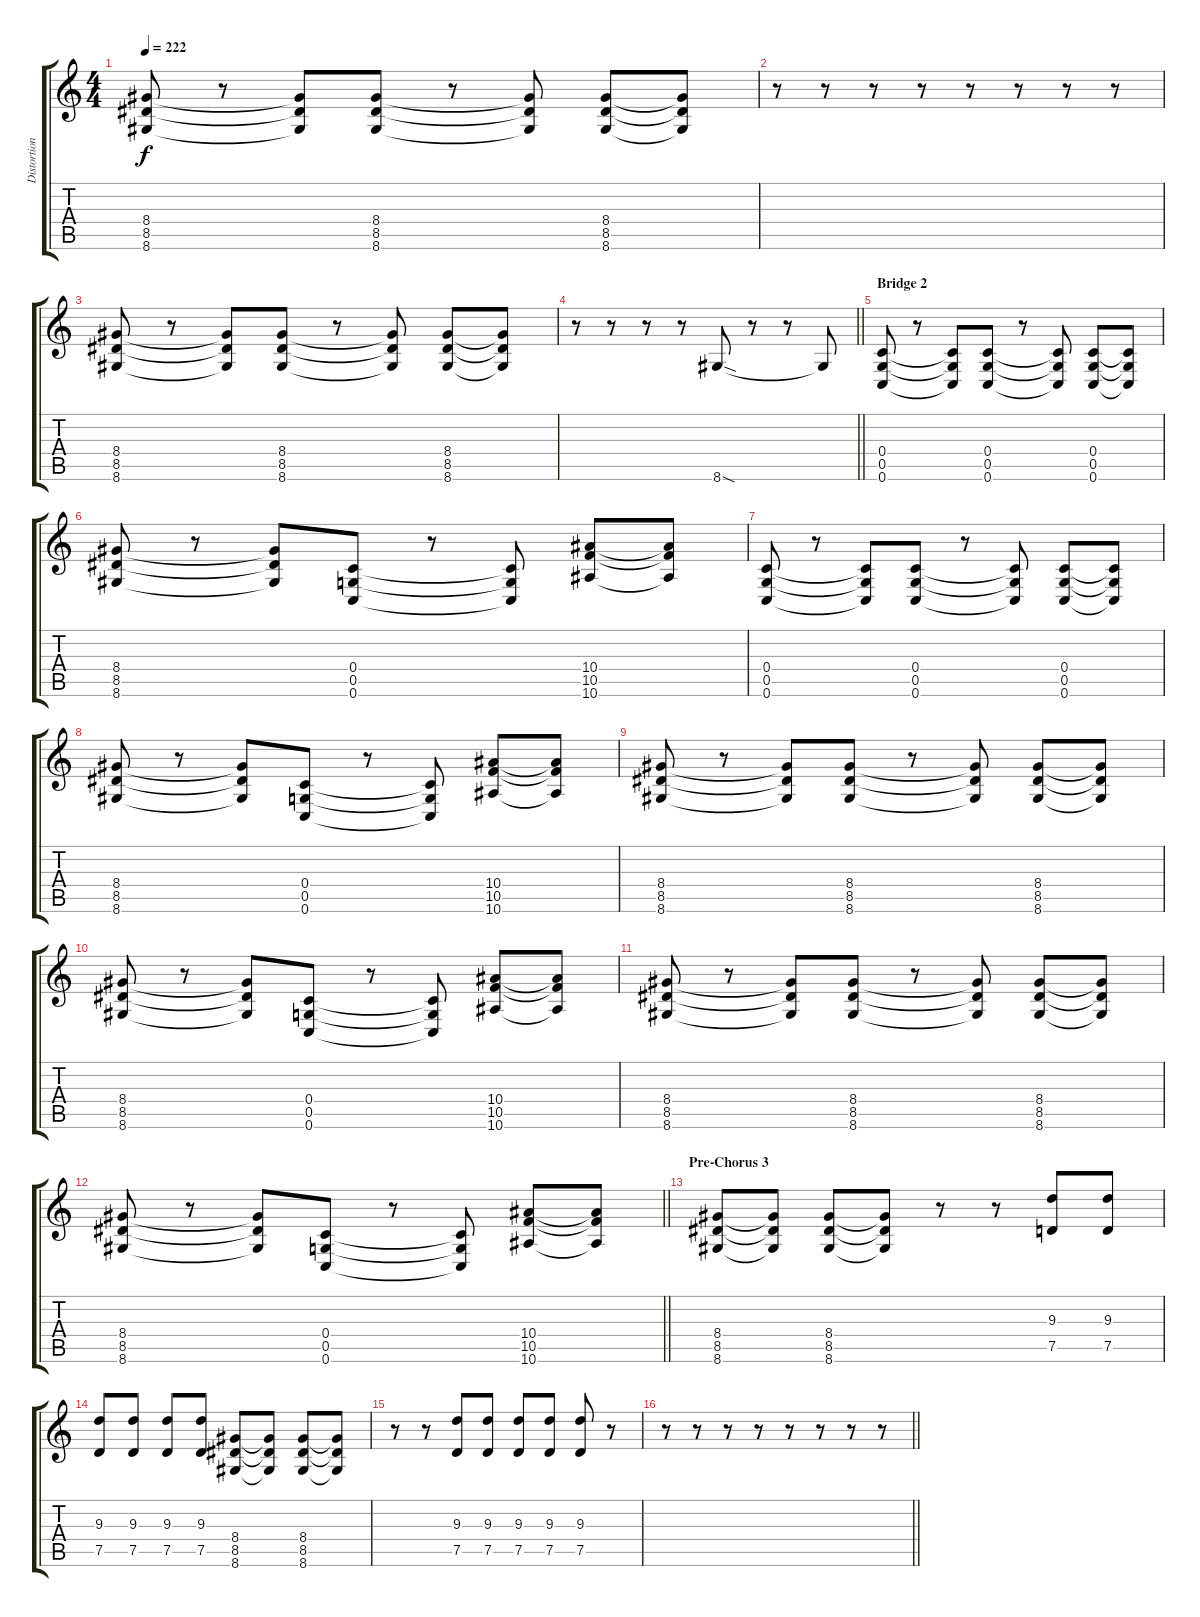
\track ("Distortion 1" "Distortion") {instrument distortionguitar}
\staff {score tabs}
\tuning (D4 A3 F3 C3 G2 C2) {hide}
\ts (4 4)
\tempo 222
\clef g2
\ks c
(8.4 8.5 8.6).8{dy f} r.8 (8.4{t} 8.5{t} 8.6{t}).8 (8.4 8.5 8.6).8 r.8 (8.4{t} 8.5{t} 8.6{t}).8 (8.4 8.5 8.6).8 (8.4{t} 8.5{t} 8.6{t}).8 |
r.8 r.8 r.8 r.8 r.8 r.8 r.8 r.8 |
(8.4 8.5 8.6).8 r.8 (8.4{t} 8.5{t} 8.6{t}).8 (8.4 8.5 8.6).8 r.8 (8.4{t} 8.5{t} 8.6{t}).8 (8.4 8.5 8.6).8 (8.4{t} 8.5{t} 8.6{t}).8 |
\barLineRight lightlight
r.8 r.8 r.8 r.8 8.6{sod}.8 r.8 r.8 8.6{t}.8 |
\section ("" "Bridge 2")
(0.4 0.5 0.6).8 r.8 (0.4{t} 0.5{t} 0.6{t}).8 (0.4 0.5 0.6).8 r.8 (0.4{t} 0.5{t} 0.6{t}).8 (0.4 0.5 0.6).8 (0.4{t} 0.5{t} 0.6{t}).8 |
(8.4 8.5 8.6).8 r.8 (8.4{t} 8.5{t} 8.6{t}).8 (0.4 0.5 0.6).8 r.8 (0.4{t} 0.5{t} 0.6{t}).8 (10.4 10.5 10.6).8 (10.4{t} 10.5{t} 10.6{t}).8 |
(0.4 0.5 0.6).8 r.8 (0.4{t} 0.5{t} 0.6{t}).8 (0.4 0.5 0.6).8 r.8 (0.4{t} 0.5{t} 0.6{t}).8 (0.4 0.5 0.6).8 (0.4{t} 0.5{t} 0.6{t}).8 |
(8.4 8.5 8.6).8 r.8 (8.4{t} 8.5{t} 8.6{t}).8 (0.4 0.5 0.6).8 r.8 (0.4{t} 0.5{t} 0.6{t}).8 (10.4 10.5 10.6).8 (10.4{t} 10.5{t} 10.6{t}).8 |
(8.4 8.5 8.6).8 r.8 (8.4{t} 8.5{t} 8.6{t}).8 (8.4 8.5 8.6).8 r.8 (8.4{t} 8.5{t} 8.6{t}).8 (8.4 8.5 8.6).8 (8.4{t} 8.5{t} 8.6{t}).8 |
(8.4 8.5 8.6).8 r.8 (8.4{t} 8.5{t} 8.6{t}).8 (0.4 0.5 0.6).8 r.8 (0.4{t} 0.5{t} 0.6{t}).8 (10.4 10.5 10.6).8 (10.4{t} 10.5{t} 10.6{t}).8 |
(8.4 8.5 8.6).8 r.8 (8.4{t} 8.5{t} 8.6{t}).8 (8.4 8.5 8.6).8 r.8 (8.4{t} 8.5{t} 8.6{t}).8 (8.4 8.5 8.6).8 (8.4{t} 8.5{t} 8.6{t}).8 |
\barLineRight lightlight
(8.4 8.5 8.6).8 r.8 (8.4{t} 8.5{t} 8.6{t}).8 (0.4 0.5 0.6).8 r.8 (0.4{t} 0.5{t} 0.6{t}).8 (10.4 10.5 10.6).8 (10.4{t} 10.5{t} 10.6{t}).8 |
\section ("" "Pre-Chorus 3")
(8.4 8.5 8.6).8 (8.4{t} 8.5{t} 8.6{t}).8 (8.4 8.5 8.6).8 (8.4{t} 8.5{t} 8.6{t}).8 r.8 r.8 (9.3 7.5).8 (9.3 7.5).8 |
(9.3 7.5).8 (9.3 7.5).8 (9.3 7.5).8 (9.3 7.5).8 (8.4 8.5 8.6).8 (8.4{t} 8.5{t} 8.6{t}).8 (8.4 8.5 8.6).8 (8.4{t} 8.5{t} 8.6{t}).8 |
r.8 r.8 (9.3 7.5).8 (9.3 7.5).8 (9.3 7.5).8 (9.3 7.5).8 (9.3 7.5).8 r.8 |
\barLineRight lightlight
r.8 r.8 r.8 r.8 r.8 r.8 r.8 r.8
